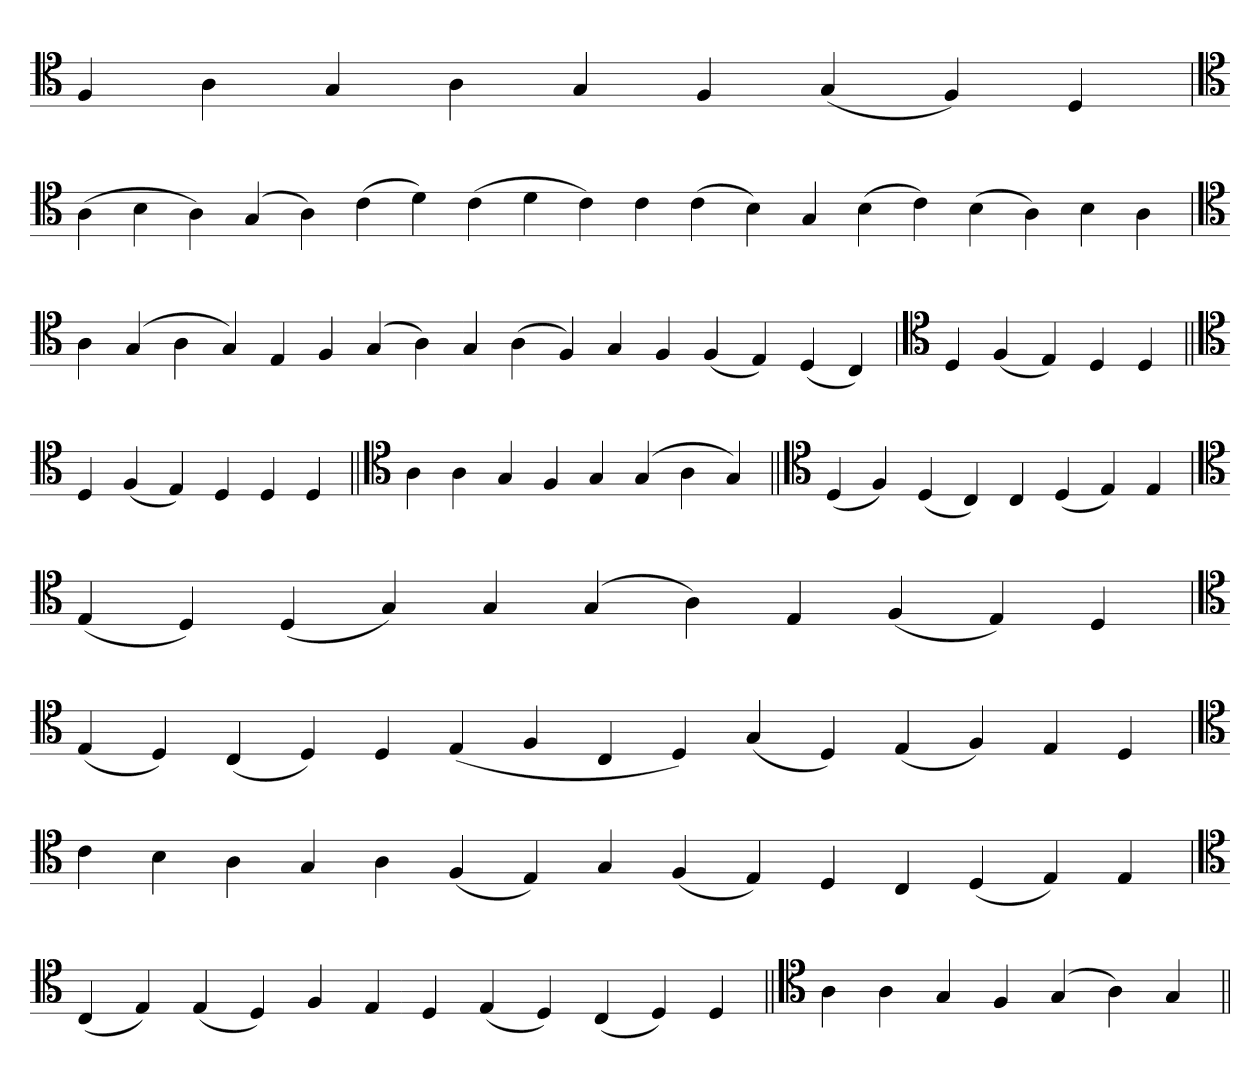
**kern
*part1
*staff1
*clefC4
=
4F
4A
4G
4A
4G
4F
(4G
4F)
4D
='
*clefC4
(4A
4B
4A)
(4G
4A)
(4c
4d)
(4c
4d
4c)
4c
(4c
4B)
4G
(4B
4c)
(4B
4A)
4B
4A
=
*clefC4
4A
(4G
4A
4G)
4E
4F
(4G
4A)
4G
(4A
4F)
4G
4F
(4F
4E)
(4D
4C)
=`
*clefC4
4D
(4F
4E)
4D
4D
=||
*clefC4
4D
(4F
4E)
4D
4D
4D
=||
*clefC4
4A
4A
4G
4F
4G
(4G
4A
4G)
=||
*clefC4
(4D
4F)
(4D
4C)
4C
(4D
4E)
4E
=`
*clefC4
(4E
4D)
(4D
4G)
4G
(4G
4A)
4E
(4F
4E)
4D
=`
*clefC4
(4E
4D)
(4C
4D)
4D
(4E
4F
4C
4D)
(4G
4D)
(4E
4F)
4E
4D
=
*clefC4
4c
4B
4A
4G
4A
(4F
4E)
4G
(4F
4E)
4D
4C
(4D
4E)
4E
=`
*clefC4
(4C
4E)
(4E
4D)
4F
4E
4D
(4E
4D)
(4C
4D)
4D
=||
*clefC4
4A
4A
4G
4F
(4G
4A)
4G
=||
*-
